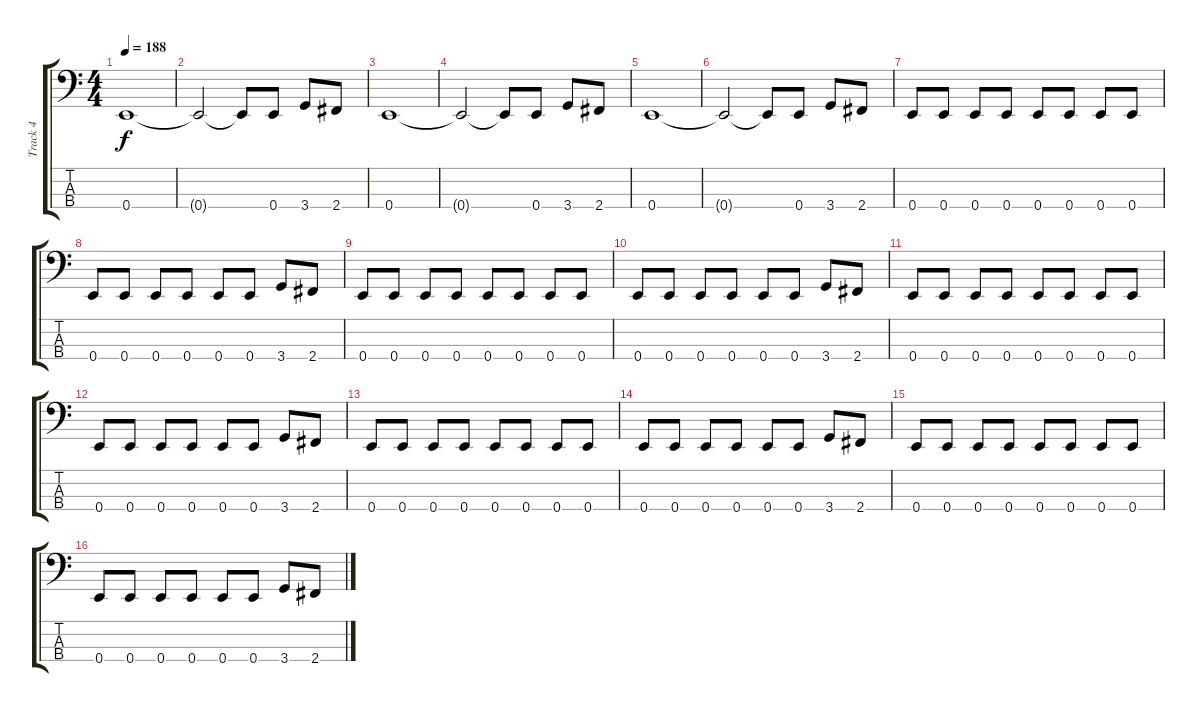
\track ("Track 4" "Track 4") {instrument electricbassfinger}
\staff {score tabs}
\tuning (G2 D2 A1 E1) {hide}
\ts (4 4)
\tempo 188
\clef f4
\ks c
0.4.1{dy f} |
0.4{t}.2 0.4{t}.8 0.4.8 3.4.8 2.4.8 |
0.4.1 |
0.4{t}.2 0.4{t}.8 0.4.8 3.4.8 2.4.8 |
0.4.1 |
0.4{t}.2 0.4{t}.8 0.4.8 3.4.8 2.4.8 |
0.4.8 0.4.8 0.4.8 0.4.8 0.4.8 0.4.8 0.4.8 0.4.8 |
0.4.8 0.4.8 0.4.8 0.4.8 0.4.8 0.4.8 3.4.8 2.4.8 |
0.4.8 0.4.8 0.4.8 0.4.8 0.4.8 0.4.8 0.4.8 0.4.8 |
0.4.8 0.4.8 0.4.8 0.4.8 0.4.8 0.4.8 3.4.8 2.4.8 |
0.4.8 0.4.8 0.4.8 0.4.8 0.4.8 0.4.8 0.4.8 0.4.8 |
0.4.8 0.4.8 0.4.8 0.4.8 0.4.8 0.4.8 3.4.8 2.4.8 |
0.4.8 0.4.8 0.4.8 0.4.8 0.4.8 0.4.8 0.4.8 0.4.8 |
0.4.8 0.4.8 0.4.8 0.4.8 0.4.8 0.4.8 3.4.8 2.4.8 |
0.4.8 0.4.8 0.4.8 0.4.8 0.4.8 0.4.8 0.4.8 0.4.8 |
0.4.8 0.4.8 0.4.8 0.4.8 0.4.8 0.4.8 3.4.8 2.4.8
